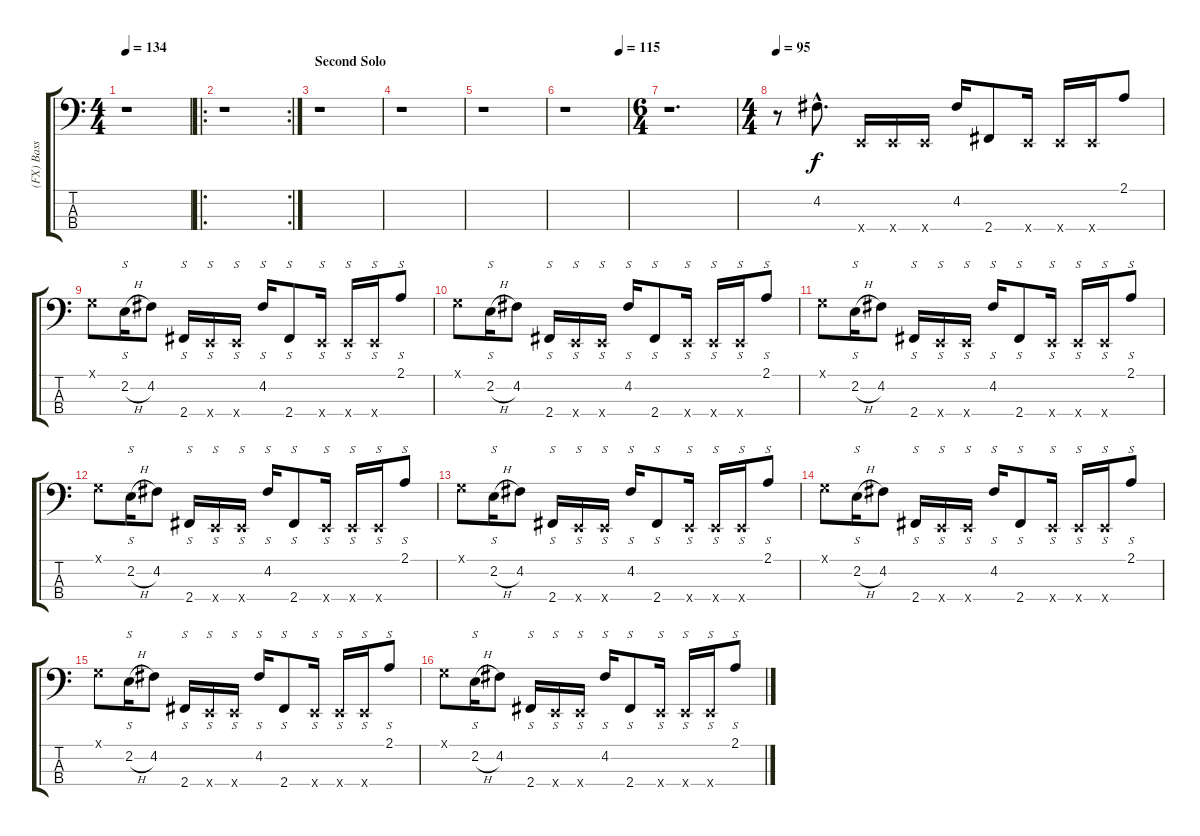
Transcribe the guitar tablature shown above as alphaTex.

\track ("(FX) Bass Echo" "(FX) Bass ") {instrument synthbass2}
\staff {score tabs}
\tuning (G2 D2 A1 E1) {hide}
\ts (4 4)
\tempo 134
\clef f4
\ks c
r.1{dy f} |
\ro
\rc 2
r.1 |
\section ("" "Second Solo")
r.1 |
r.1 |
r.1 |
\tempo (115 0.875)
r.1 |
\ts (6 4)
r.1{d} |
\ts (4 4)
\tempo 95
r.8 4.2{hac}.8{d} 0.4{x}.16 0.4{x}.16 0.4{x}.16 4.2.16 2.4.8 0.4{x}.16 0.4{x}.16 0.4{x}.16 2.1.8 |
0.1{x}.8 2.2{h}.16{s} 4.2.8 2.4.16{s} 0.4{x}.16{s} 0.4{x}.16{s} 4.2.16{s} 2.4.8{s} 0.4{x}.16{s} 0.4{x}.16{s} 0.4{x}.16{s} 2.1.8{s} |
0.1{x}.8 2.2{h}.16{s} 4.2.8 2.4.16{s} 0.4{x}.16{s} 0.4{x}.16{s} 4.2.16{s} 2.4.8{s} 0.4{x}.16{s} 0.4{x}.16{s} 0.4{x}.16{s} 2.1.8{s} |
0.1{x}.8 2.2{h}.16{s} 4.2.8 2.4.16{s} 0.4{x}.16{s} 0.4{x}.16{s} 4.2.16{s} 2.4.8{s} 0.4{x}.16{s} 0.4{x}.16{s} 0.4{x}.16{s} 2.1.8{s} |
0.1{x}.8 2.2{h}.16{s} 4.2.8 2.4.16{s} 0.4{x}.16{s} 0.4{x}.16{s} 4.2.16{s} 2.4.8{s} 0.4{x}.16{s} 0.4{x}.16{s} 0.4{x}.16{s} 2.1.8{s} |
0.1{x}.8 2.2{h}.16{s} 4.2.8 2.4.16{s} 0.4{x}.16{s} 0.4{x}.16{s} 4.2.16{s} 2.4.8{s} 0.4{x}.16{s} 0.4{x}.16{s} 0.4{x}.16{s} 2.1.8{s} |
0.1{x}.8 2.2{h}.16{s} 4.2.8 2.4.16{s} 0.4{x}.16{s} 0.4{x}.16{s} 4.2.16{s} 2.4.8{s} 0.4{x}.16{s} 0.4{x}.16{s} 0.4{x}.16{s} 2.1.8{s} |
0.1{x}.8 2.2{h}.16{s} 4.2.8 2.4.16{s} 0.4{x}.16{s} 0.4{x}.16{s} 4.2.16{s} 2.4.8{s} 0.4{x}.16{s} 0.4{x}.16{s} 0.4{x}.16{s} 2.1.8{s} |
0.1{x}.8 2.2{h}.16{s} 4.2.8 2.4.16{s} 0.4{x}.16{s} 0.4{x}.16{s} 4.2.16{s} 2.4.8{s} 0.4{x}.16{s} 0.4{x}.16{s} 0.4{x}.16{s} 2.1.8{s}
